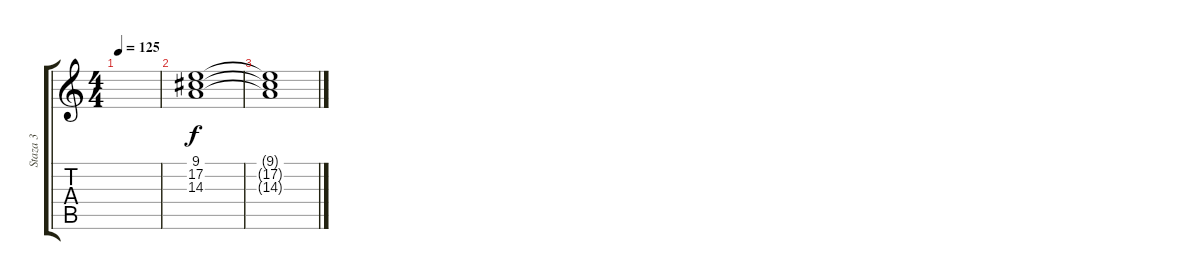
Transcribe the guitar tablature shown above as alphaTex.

\track ("Staza 3" "Staza 3") {instrument drawbarorgan}
\staff {score tabs}
\tuning (E4 B3 G3 D3 A2 E2) {hide}
\ts (4 4)
\tempo 125
\clef g2
\ks c
|
(9.1 17.2 14.3).1 |
(9.1{t} 17.2{t} 14.3{t}).1
